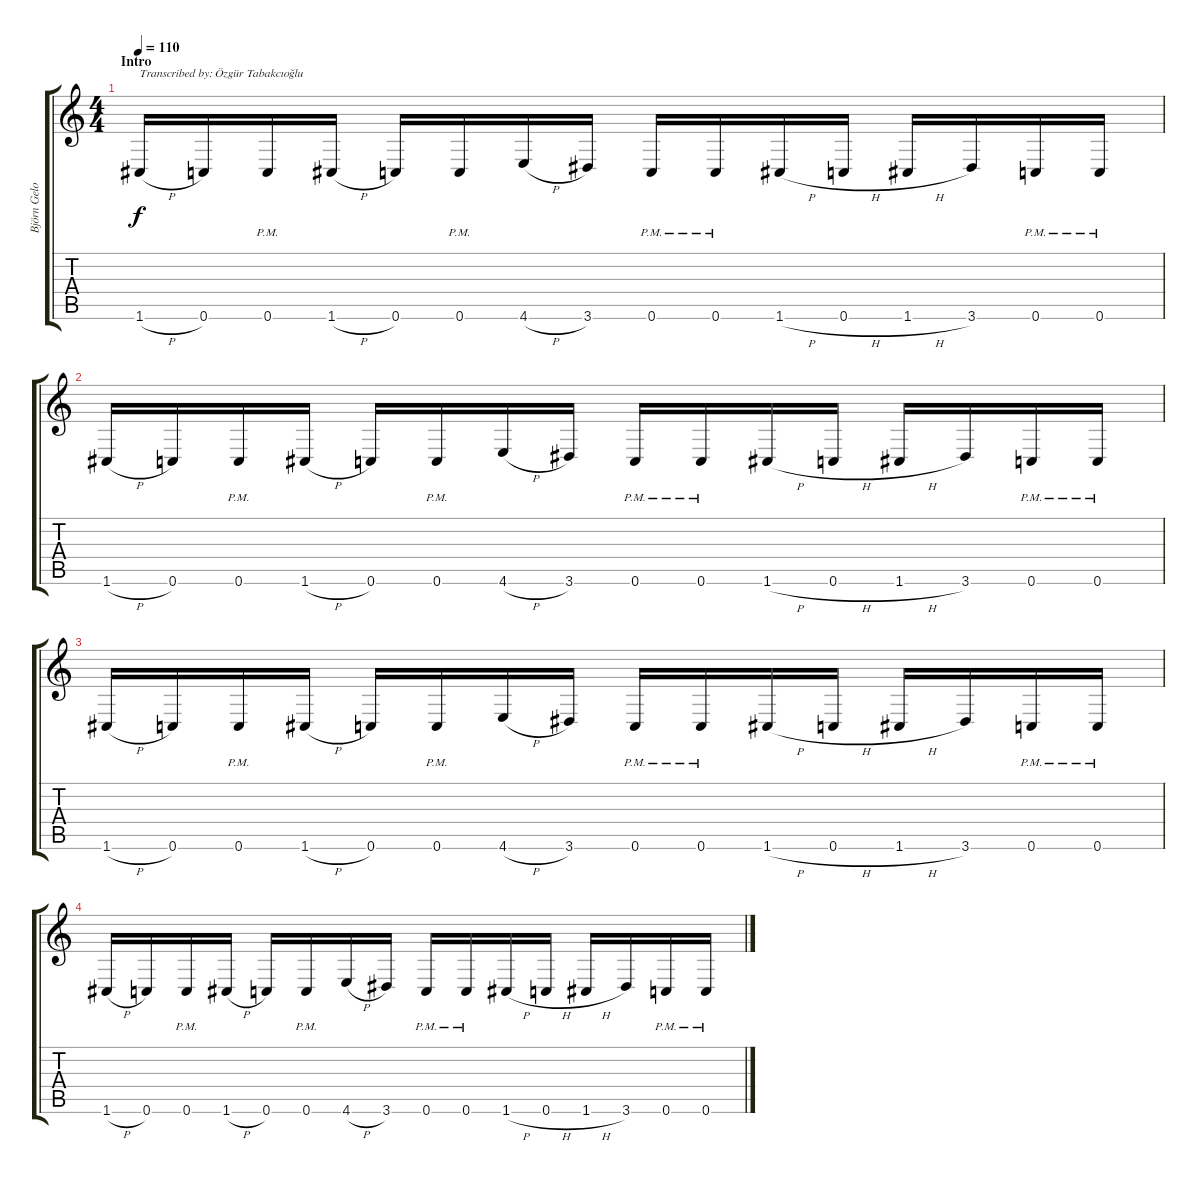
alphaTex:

\track ("Björn Gelotte" "Björn Gelo") {instrument distortionguitar}
\staff {score tabs}
\tuning (C4 G3 Eb3 Bb2 F2 C2) {hide}
\ts (4 4)
\section ("" "Intro")
\tempo 110
\clef g2
\ks c
1.6{h}.16{txt "Transcribed by: Özgür Tabakcıoğlu" dy f instrument distortionguitar} 0.6.16 0.6{pm}.16 1.6{h}.16 0.6.16 0.6{pm}.16 4.6{h}.16 3.6.16 0.6{pm}.16 0.6{pm}.16 1.6{h}.16 0.6{h}.16 1.6{h}.16 3.6.16 0.6{pm}.16 0.6{pm}.16 |
1.6{h}.16 0.6.16 0.6{pm}.16 1.6{h}.16 0.6.16 0.6{pm}.16 4.6{h}.16 3.6.16 0.6{pm}.16 0.6{pm}.16 1.6{h}.16 0.6{h}.16 1.6{h}.16 3.6.16 0.6{pm}.16 0.6{pm}.16 |
1.6{h}.16 0.6.16 0.6{pm}.16 1.6{h}.16 0.6.16 0.6{pm}.16 4.6{h}.16 3.6.16 0.6{pm}.16 0.6{pm}.16 1.6{h}.16 0.6{h}.16 1.6{h}.16 3.6.16 0.6{pm}.16 0.6{pm}.16 |
1.6{h}.16 0.6.16 0.6{pm}.16 1.6{h}.16 0.6.16 0.6{pm}.16 4.6{h}.16 3.6.16 0.6{pm}.16 0.6{pm}.16 1.6{h}.16 0.6{h}.16 1.6{h}.16 3.6.16 0.6{pm}.16 0.6{pm}.16
